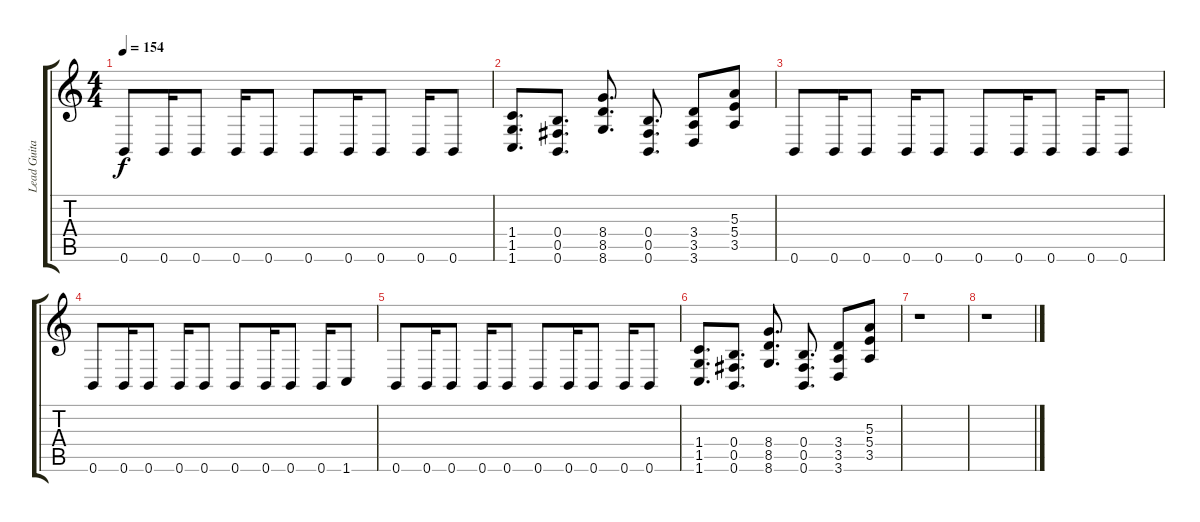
\track ("Lead Guitar - Padge" "Lead Guita") {instrument overdrivenguitar}
\staff {score tabs}
\tuning (Db4 Ab3 E3 B2 Gb2 B1) {hide}
\ts (4 4)
\tempo 154
\clef g2
\ks c
0.6.8{dy f} 0.6.16 0.6.8 0.6.16 0.6.8 0.6.8 0.6.16 0.6.8 0.6.16 0.6.8 |
(1.4 1.5 1.6).8{d} (0.4 0.5 0.6).8{d} (8.4 8.5 8.6).8{d} (0.4 0.5 0.6).8{d} (3.4 3.5 3.6).8 (5.3 5.4 3.5).8 |
0.6.8 0.6.16 0.6.8 0.6.16 0.6.8 0.6.8 0.6.16 0.6.8 0.6.16 0.6.8 |
0.6.8 0.6.16 0.6.8 0.6.16 0.6.8 0.6.8 0.6.16 0.6.8 0.6.16 1.6.8 |
0.6.8 0.6.16 0.6.8 0.6.16 0.6.8 0.6.8 0.6.16 0.6.8 0.6.16 0.6.8 |
(1.4 1.5 1.6).8{d} (0.4 0.5 0.6).8{d} (8.4 8.5 8.6).8{d} (0.4 0.5 0.6).8{d} (3.4 3.5 3.6).8 (5.3 5.4 3.5).8 |
r.1 |
r.1
